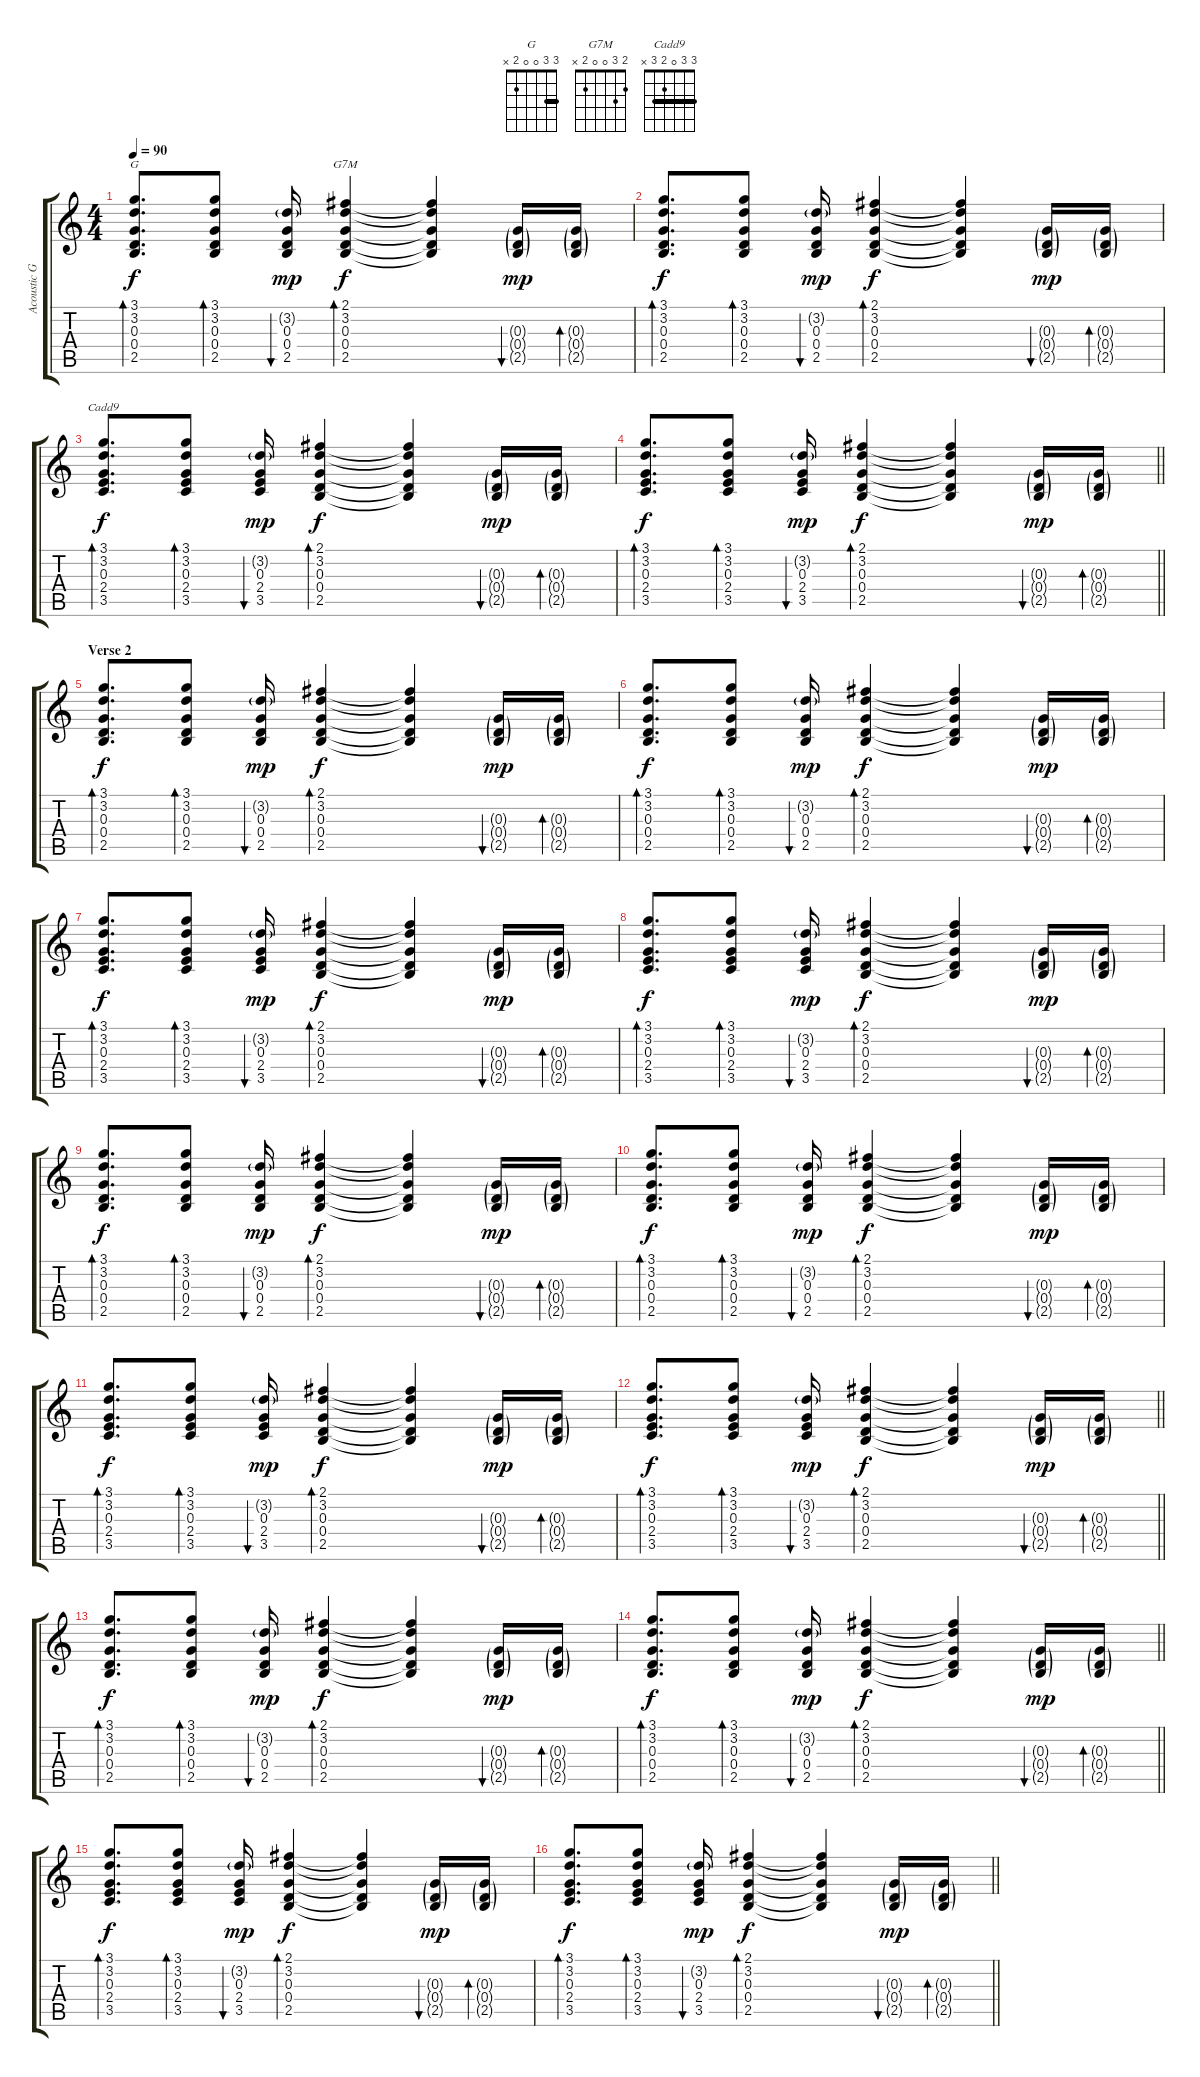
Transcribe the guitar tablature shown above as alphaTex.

\track ("Acoustic Guitar" "Acoustic G") {instrument acousticguitarsteel}
\staff {score tabs}
\tuning (E4 B3 G3 D3 A2 E2) {hide}
\chord ("G" 3 3 0 0 2 x) {barre 3}
\chord ("G7M" 2 3 0 0 2 x)
\chord ("Cadd9" 3 3 0 2 3 x) {barre 3}
\ts (4 4)
\tempo 90
\clef g2
\ks c
(3.1 3.2 0.3 0.4 2.5).8{d bd 60 ch "G" dy f} (3.1 3.2 0.3 0.4 2.5).8{bd 60} (3.2{g} 0.3 0.4 2.5).16{bu 60 dy mp} (2.1 3.2 0.3 0.4 2.5).4{bd 60 ch "G7M" dy f} (2.1{t} 3.2{t} 0.3{t} 0.4{t} 2.5{t}).4 (0.3{g} 0.4{g} 2.5{g}).16{bu 60 dy mp} (0.3{g} 0.4{g} 2.5{g}).16{bd 60} |
(3.1 3.2 0.3 0.4 2.5).8{d bd 60 dy f} (3.1 3.2 0.3 0.4 2.5).8{bd 60} (3.2{g} 0.3 0.4 2.5).16{bu 60 dy mp} (2.1 3.2 0.3 0.4 2.5).4{bd 60 dy f} (2.1{t} 3.2{t} 0.3{t} 0.4{t} 2.5{t}).4 (0.3{g} 0.4{g} 2.5{g}).16{bu 60 dy mp} (0.3{g} 0.4{g} 2.5{g}).16{bd 60} |
(3.1 3.2 0.3 2.4 3.5).8{d bd 60 ch "Cadd9" dy f} (3.1 3.2 0.3 2.4 3.5).8{bd 60} (3.2{g} 0.3 2.4 3.5).16{bu 60 dy mp} (2.1 3.2 0.3 0.4 2.5).4{bd 60 dy f} (2.1{t} 3.2{t} 0.3{t} 0.4{t} 2.5{t}).4 (0.3{g} 0.4{g} 2.5{g}).16{bu 60 dy mp} (0.3{g} 0.4{g} 2.5{g}).16{bd 60} |
\barLineRight lightlight
(3.1 3.2 0.3 2.4 3.5).8{d bd 60 dy f} (3.1 3.2 0.3 2.4 3.5).8{bd 60} (3.2{g} 0.3 2.4 3.5).16{bu 60 dy mp} (2.1 3.2 0.3 0.4 2.5).4{bd 60 dy f} (2.1{t} 3.2{t} 0.3{t} 0.4{t} 2.5{t}).4 (0.3{g} 0.4{g} 2.5{g}).16{bu 60 dy mp} (0.3{g} 0.4{g} 2.5{g}).16{bd 60} |
\section ("" "Verse 2")
(3.1 3.2 0.3 0.4 2.5).8{d bd 60 dy f} (3.1 3.2 0.3 0.4 2.5).8{bd 60} (3.2{g} 0.3 0.4 2.5).16{bu 60 dy mp} (2.1 3.2 0.3 0.4 2.5).4{bd 60 dy f} (2.1{t} 3.2{t} 0.3{t} 0.4{t} 2.5{t}).4 (0.3{g} 0.4{g} 2.5{g}).16{bu 60 dy mp} (0.3{g} 0.4{g} 2.5{g}).16{bd 60} |
(3.1 3.2 0.3 0.4 2.5).8{d bd 60 dy f} (3.1 3.2 0.3 0.4 2.5).8{bd 60} (3.2{g} 0.3 0.4 2.5).16{bu 60 dy mp} (2.1 3.2 0.3 0.4 2.5).4{bd 60 dy f} (2.1{t} 3.2{t} 0.3{t} 0.4{t} 2.5{t}).4 (0.3{g} 0.4{g} 2.5{g}).16{bu 60 dy mp} (0.3{g} 0.4{g} 2.5{g}).16{bd 60} |
(3.1 3.2 0.3 2.4 3.5).8{d bd 60 dy f} (3.1 3.2 0.3 2.4 3.5).8{bd 60} (3.2{g} 0.3 2.4 3.5).16{bu 60 dy mp} (2.1 3.2 0.3 0.4 2.5).4{bd 60 dy f} (2.1{t} 3.2{t} 0.3{t} 0.4{t} 2.5{t}).4 (0.3{g} 0.4{g} 2.5{g}).16{bu 60 dy mp} (0.3{g} 0.4{g} 2.5{g}).16{bd 60} |
(3.1 3.2 0.3 2.4 3.5).8{d bd 60 dy f} (3.1 3.2 0.3 2.4 3.5).8{bd 60} (3.2{g} 0.3 2.4 3.5).16{bu 60 dy mp} (2.1 3.2 0.3 0.4 2.5).4{bd 60 dy f} (2.1{t} 3.2{t} 0.3{t} 0.4{t} 2.5{t}).4 (0.3{g} 0.4{g} 2.5{g}).16{bu 60 dy mp} (0.3{g} 0.4{g} 2.5{g}).16{bd 60} |
(3.1 3.2 0.3 0.4 2.5).8{d bd 60 dy f} (3.1 3.2 0.3 0.4 2.5).8{bd 60} (3.2{g} 0.3 0.4 2.5).16{bu 60 dy mp} (2.1 3.2 0.3 0.4 2.5).4{bd 60 dy f} (2.1{t} 3.2{t} 0.3{t} 0.4{t} 2.5{t}).4 (0.3{g} 0.4{g} 2.5{g}).16{bu 60 dy mp} (0.3{g} 0.4{g} 2.5{g}).16{bd 60} |
(3.1 3.2 0.3 0.4 2.5).8{d bd 60 dy f} (3.1 3.2 0.3 0.4 2.5).8{bd 60} (3.2{g} 0.3 0.4 2.5).16{bu 60 dy mp} (2.1 3.2 0.3 0.4 2.5).4{bd 60 dy f} (2.1{t} 3.2{t} 0.3{t} 0.4{t} 2.5{t}).4 (0.3{g} 0.4{g} 2.5{g}).16{bu 60 dy mp} (0.3{g} 0.4{g} 2.5{g}).16{bd 60} |
(3.1 3.2 0.3 2.4 3.5).8{d bd 60 dy f} (3.1 3.2 0.3 2.4 3.5).8{bd 60} (3.2{g} 0.3 2.4 3.5).16{bu 60 dy mp} (2.1 3.2 0.3 0.4 2.5).4{bd 60 dy f} (2.1{t} 3.2{t} 0.3{t} 0.4{t} 2.5{t}).4 (0.3{g} 0.4{g} 2.5{g}).16{bu 60 dy mp} (0.3{g} 0.4{g} 2.5{g}).16{bd 60} |
\barLineRight lightlight
(3.1 3.2 0.3 2.4 3.5).8{d bd 60 dy f} (3.1 3.2 0.3 2.4 3.5).8{bd 60} (3.2{g} 0.3 2.4 3.5).16{bu 60 dy mp} (2.1 3.2 0.3 0.4 2.5).4{bd 60 dy f} (2.1{t} 3.2{t} 0.3{t} 0.4{t} 2.5{t}).4 (0.3{g} 0.4{g} 2.5{g}).16{bu 60 dy mp} (0.3{g} 0.4{g} 2.5{g}).16{bd 60} |
(3.1 3.2 0.3 0.4 2.5).8{d bd 60 dy f} (3.1 3.2 0.3 0.4 2.5).8{bd 60} (3.2{g} 0.3 0.4 2.5).16{bu 60 dy mp} (2.1 3.2 0.3 0.4 2.5).4{bd 60 dy f} (2.1{t} 3.2{t} 0.3{t} 0.4{t} 2.5{t}).4 (0.3{g} 0.4{g} 2.5{g}).16{bu 60 dy mp} (0.3{g} 0.4{g} 2.5{g}).16{bd 60} |
\barLineRight lightlight
(3.1 3.2 0.3 0.4 2.5).8{d bd 60 dy f} (3.1 3.2 0.3 0.4 2.5).8{bd 60} (3.2{g} 0.3 0.4 2.5).16{bu 60 dy mp} (2.1 3.2 0.3 0.4 2.5).4{bd 60 dy f} (2.1{t} 3.2{t} 0.3{t} 0.4{t} 2.5{t}).4 (0.3{g} 0.4{g} 2.5{g}).16{bu 60 dy mp} (0.3{g} 0.4{g} 2.5{g}).16{bd 60} |
(3.1 3.2 0.3 2.4 3.5).8{d bd 60 dy f} (3.1 3.2 0.3 2.4 3.5).8{bd 60} (3.2{g} 0.3 2.4 3.5).16{bu 60 dy mp} (2.1 3.2 0.3 0.4 2.5).4{bd 60 dy f} (2.1{t} 3.2{t} 0.3{t} 0.4{t} 2.5{t}).4 (0.3{g} 0.4{g} 2.5{g}).16{bu 60 dy mp} (0.3{g} 0.4{g} 2.5{g}).16{bd 60} |
\barLineRight lightlight
(3.1 3.2 0.3 2.4 3.5).8{d bd 60 dy f} (3.1 3.2 0.3 2.4 3.5).8{bd 60} (3.2{g} 0.3 2.4 3.5).16{bu 60 dy mp} (2.1 3.2 0.3 0.4 2.5).4{bd 60 dy f} (2.1{t} 3.2{t} 0.3{t} 0.4{t} 2.5{t}).4 (0.3{g} 0.4{g} 2.5{g}).16{bu 60 dy mp} (0.3{g} 0.4{g} 2.5{g}).16{bd 60}
